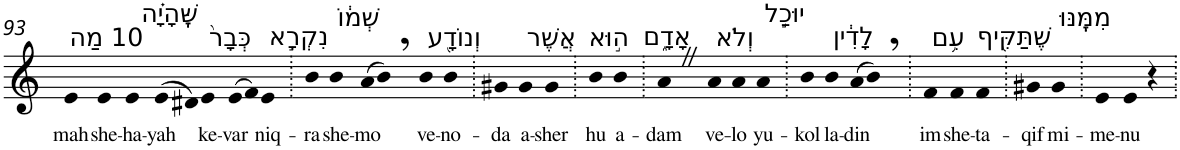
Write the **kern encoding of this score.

**kern	**text
*part1	*part1
*staff1	*staff1
*I"Piano	*
*I'Pno	*
!!LO:PB:g=z
*clefG2	*
*k[]	*
=93	=93
!LO:TX:a:t=10 מַה	!
!	!LO:LY:b
4e	mah
!LO:TX:a:t=שֶּֽׁהָיָ֗ה	!
!	!LO:LY:b
4e	she-
!	!LO:LY:b
4e	-ha-
!	!LO:LY:b
(>8e	-yah
8d#X)	.
!LO:TX:a:t=כְּבָר֙	!
!	!LO:LY:b
4e	ke-
!	!LO:LY:b
(>8e	-var
8f)	.
!LO:TX:a:t=נִקְרָ֣א	!
!	!LO:LY:b
4e	niq-
=94.	=94.
!	!LO:LY:b
4b	-ra
!LO:TX:a:t=שְׁמ֔וֹ	!
!	!LO:LY:b
4b	she-
!	!LO:LY:b
(>8a	-mo
8b,)	.
!LO:TX:a:t=וְנוֹדָ֖ע	!
!	!LO:LY:b
4b	ve-
!	!LO:LY:b
4b	-no-
=95.	=95.
!	!LO:LY:b
4g#X	-da
!LO:TX:a:t=אֲשֶׁר	!
!	!LO:LY:b
4g#	a-
!	!LO:LY:b
4g#	-sher
=96.	=96.
!LO:TX:a:t=ה֣וּא	!
!	!LO:LY:b
4b	hu
!LO:TX:a:t=אָדָ֑ם	!
!	!LO:LY:b
4b	a-
=97.	=97.
!	!LO:LY:b
4aZ	-dam
!LO:TX:a:t=וְלֹא	!
!	!LO:LY:b
4a	ve-
!	!LO:LY:b
4a	-lo
!LO:TX:a:t=יוּכַ֣ל	!
!	!LO:LY:b
4a	yu-
=98.	=98.
!	!LO:LY:b
4b	-kol
!LO:TX:a:t=לָדִ֔ין	!
!	!LO:LY:b
4b	la-
!	!LO:LY:b
(>8a	-din
8b,)	.
=99.	=99.
!LO:TX:a:t=עִ֥ם	!
!	!LO:LY:b
4f	im
!LO:TX:a:t=שֶׁתַּקִּ֖יף	!
!	!LO:LY:b
4f	she-
!	!LO:LY:b
4f	-ta-
=100.	=100.
!	!LO:LY:b
4g#X	-qif
!LO:TX:a:t=מִמֶּֽנּוּ	!
!	!LO:LY:b
4g#	mi-
=101.	=101.
!	!LO:LY:b
4e	-me-
!	!LO:LY:b
4e	-nu
4r	.
=.	=.
*-	*-
